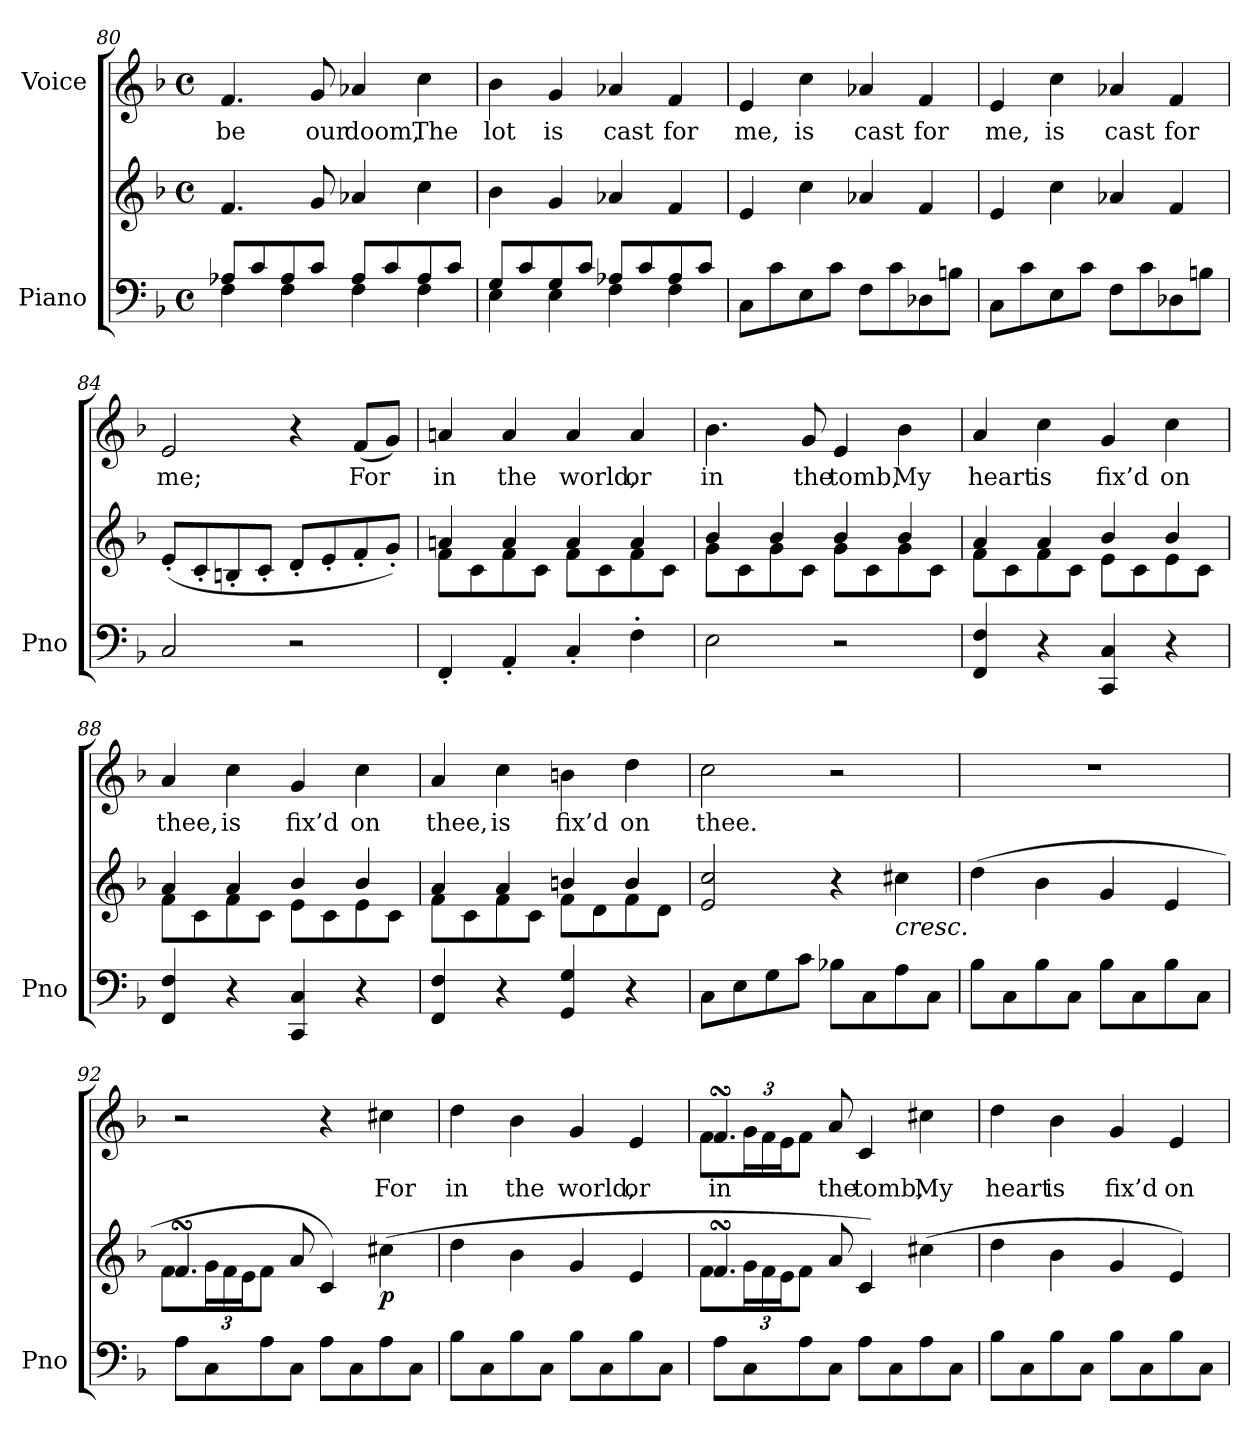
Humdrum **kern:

**kern	**kern	**dynam	**kern	**text
*part2	*part2	*part2	*part1	*part1
*staff3	*staff2	*staff2/3	*staff1	*staff1
*I"Piano	*	*	*I"Voice	*
*I'Pno	*	*	*	*
*clefF4	*clefG2	*	*clefG2	*
*k[b-]	*k[b-]	*	*k[b-]	*
*M4/4	*M4/4	*	*M4/4	*
*met(c)	*met(c)	*	*met(c)	*
=80	=80	=80	=80	=80
*^	*	*	*	*
8A-X/L	4F\	4.f/	.	4.f/	be
8c/	.	.	.	.	.
8A-/	4F\	.	.	.	.
8c/J	.	8g/	.	8g/	our
8A-/L	4F\	4a-X/	.	4a-X/	doom,
8c/	.	.	.	.	.
8A-/	4F\	4cc\	.	4cc\	The
8c/J	.	.	.	.	.
=81	=81	=81	=81	=81	=81
8G/L	4E\	4b-\	.	4b-\	lot
8c/	.	.	.	.	.
8G/	4E\	4g/	.	4g/	is
8c/J	.	.	.	.	.
8A-X/L	4F\	4a-X/	.	4a-X/	cast
8c/	.	.	.	.	.
8A-/	4F\	4f/	.	4f/	for
8c/J	.	.	.	.	.
*v	*v	*	*	*	*
=82	=82	=82	=82	=82
8C\L	4e/	.	4e/	me,
8c\	.	.	.	.
8E\	4cc\	.	4cc\	is
8c\J	.	.	.	.
8F\L	4a-X/	.	4a-X/	cast
8c\	.	.	.	.
8D-X\	4f/	.	4f/	for
8Bn\J	.	.	.	.
=83	=83	=83	=83	=83
8C\L	4e/	.	4e/	me,
8c\	.	.	.	.
8E\	4cc\	.	4cc\	is
8c\J	.	.	.	.
8F\L	4a-X/	.	4a-X/	cast
8c\	.	.	.	.
8D-X\	4f/	.	4f/	for
8Bn\J	.	.	.	.
=84	=84	=84	=84	=84
2C/	(8e'/L	.	2e/	me;
.	8c'/	.	.	.
.	8Bn'/	.	.	.
.	8c'/J	.	.	.
2r	8d'/L	.	4r	.
.	8e'/	.	.	.
.	8f'/	.	(8f/L	For
.	8g'/J)	.	8g/J)	.
=85	=85	=85	=85	=85
*	*^	*	*	*
4FF'/	4an/	8f\L	.	4an/	in
.	.	8c\	.	.	.
4AA'/	4a/	8f\	.	4a/	the
.	.	8c\J	.	.	.
4C'/	4a/	8f\L	.	4a/	world,
.	.	8c\	.	.	.
4F'\	4a/	8f\	.	4a/	or
.	.	8c\J	.	.	.
=86	=86	=86	=86	=86	=86
2E\	4b-/	8g\L	.	4.b-\	in
.	.	8c\	.	.	.
.	4b-/	8g\	.	.	.
.	.	8c\J	.	8g/	the
2r	4b-/	8g\L	.	4e/	tomb,
.	.	8c\	.	.	.
.	4b-/	8g\	.	4b-\	My
.	.	8c\J	.	.	.
=87	=87	=87	=87	=87	=87
4FF/ 4F/	4a/	8f\L	.	4a/	heart
.	.	8c\	.	.	.
4r	4a/	8f\	.	4cc\	is
.	.	8c\J	.	.	.
4CC/ 4C/	4b-/	8e\L	.	4g/	fix’d
.	.	8c\	.	.	.
4r	4b-/	8e\	.	4cc\	on
.	.	8c\J	.	.	.
=88	=88	=88	=88	=88	=88
4FF/ 4F/	4a/	8f\L	.	4a/	thee,
.	.	8c\	.	.	.
4r	4a/	8f\	.	4cc\	is
.	.	8c\J	.	.	.
4CC/ 4C/	4b-/	8e\L	.	4g/	fix’d
.	.	8c\	.	.	.
4r	4b-/	8e\	.	4cc\	on
.	.	8c\J	.	.	.
=89	=89	=89	=89	=89	=89
4FF/ 4F/	4a/	8f\L	.	4a/	thee,
.	.	8c\	.	.	.
4r	4a/	8f\	.	4cc\	is
.	.	8c\J	.	.	.
4GG/ 4G/	4bn/	8f\L	.	4bn\	fix’d
.	.	8d\	.	.	.
4r	4b/	8f\	.	4dd\	on
.	.	8d\J	.	.	.
*	*v	*v	*	*	*
=90	=90	=90	=90	=90
8C\L	2e/ 2cc/	.	2cc\	thee.
8E\	.	.	.	.
8G\	.	.	.	.
8c\J	.	.	.	.
8B-X\L	4r	.	2r	.
8C\	.	.	.	.
!	!LO:TX:b:i:t=cresc.	!	!	!
8A\	4cc#X\	.	.	.
8C\J	.	.	.	.
=91	=91	=91	=91	=91
8B-\L	(4dd\	.	1r	.
8C\	.	.	.	.
8B-\	4b-\	.	.	.
8C\J	.	.	.	.
8B-\L	4g/	.	.	.
8C\	.	.	.	.
8B-\	4e/	.	.	.
8C\J	.	.	.	.
=92	=92	=92	=92	=92
*	*^	*	*	*
!	!LO:N:head=solid	!LO:N:head=solid	!	!	!
8A\L	4.fsSSs/	8f!L	.	2r	.
*	*	*Xbrackettup	*	*	*
8C\	.	24g!L	.	.	.
.	.	24f!	.	.	.
.	.	24e!J	.	.	.
8A\	.	8f!J	.	.	.
8C\J	8a/	2ryy	.	.	.
8A\L	4c/)	.	.	4r	.
8C\	.	.	.	.	.
!	!	!	!LO:DY:b	!	!
8A\	(4cc#X\	.	p	4cc#X\	For
8C\J	.	8ryy	.	.	.
*	*v	*v	*	*	*
=93	=93	=93	=93	=93
8B-\L	4dd\	.	4dd\	in
8C\	.	.	.	.
8B-\	4b-\	.	4b-\	the
8C\J	.	.	.	.
8B-\L	4g/	.	4g/	world,
8C\	.	.	.	.
8B-\	4e/	.	4e/	or
8C\J	.	.	.	.
=94	=94	=94	=94	=94
*	*^	*	*^	*
!	!LO:N:head=solid	!LO:N:head=solid	!	!	!LO:N:head=solid	!
8A\L	4.fsSSs/	8f!L	.	4.fsSSs/	8f!L	in
*	*	*	*	*	*Xbrackettup	*
8C\	.	24g!L	.	.	24g!L	.
.	.	24f!	.	.	24f!	.
.	.	24e!J	.	.	24e!J	.
8A\	.	8f!J	.	.	8f!J	.
8C\J	8a/	2ryy	.	8a/	2ryy	the
8A\L	4c/)	.	.	4c/	.	tomb,
8C\	.	.	.	.	.	.
8A\	(4cc#X\	.	.	4cc#X\	.	My
8C\J	.	8ryy	.	.	8ryy	.
*	*v	*v	*	*	*	*
*	*	*	*v	*v	*
=95	=95	=95	=95	=95
8B-\L	4dd\	.	4dd\	heart
8C\	.	.	.	.
8B-\	4b-\	.	4b-\	is
8C\J	.	.	.	.
8B-\L	4g/	.	4g/	fix’d
8C\	.	.	.	.
8B-\	4e/)	.	4e/	on
8C\J	.	.	.	.
=	=	=	=	=
*-	*-	*-	*-	*-
